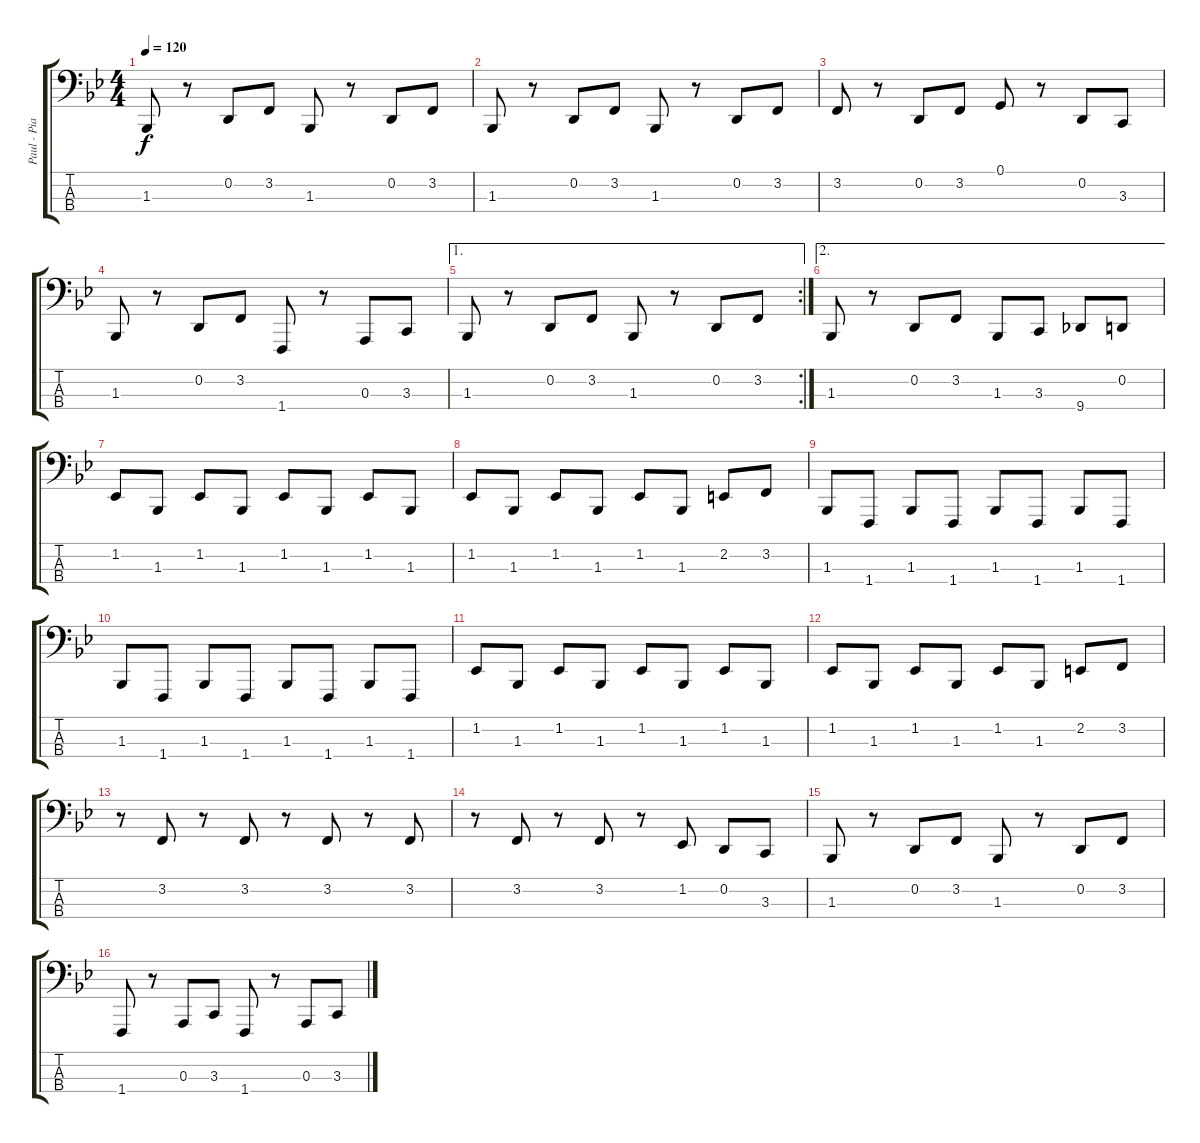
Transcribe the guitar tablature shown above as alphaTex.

\track ("Paul - Piano Bass" "Paul - Pia") {instrument honkytonkpiano}
\staff {score tabs}
\tuning (G2 D2 A1 E1) {hide}
\ts (4 4)
\tempo 120
\clef f4
\ks bb
1.3.8{dy f} r.8 0.2.8 3.2.8 1.3.8 r.8 0.2.8 3.2.8 |
1.3.8 r.8 0.2.8 3.2.8 1.3.8 r.8 0.2.8 3.2.8 |
3.2.8 r.8 0.2.8 3.2.8 0.1.8 r.8 0.2.8 3.3.8 |
1.3.8 r.8 0.2.8 3.2.8 1.4.8 r.8 0.3.8 3.3.8 |
\ae 1
\rc 2
1.3.8 r.8 0.2.8 3.2.8 1.3.8 r.8 0.2.8 3.2.8 |
\ae 2
1.3.8 r.8 0.2.8 3.2.8 1.3.8 3.3.8 9.4.8 0.2.8 |
1.2.8 1.3.8 1.2.8 1.3.8 1.2.8 1.3.8 1.2.8 1.3.8 |
1.2.8 1.3.8 1.2.8 1.3.8 1.2.8 1.3.8 2.2.8 3.2.8 |
1.3.8 1.4.8 1.3.8 1.4.8 1.3.8 1.4.8 1.3.8 1.4.8 |
1.3.8 1.4.8 1.3.8 1.4.8 1.3.8 1.4.8 1.3.8 1.4.8 |
1.2.8 1.3.8 1.2.8 1.3.8 1.2.8 1.3.8 1.2.8 1.3.8 |
1.2.8 1.3.8 1.2.8 1.3.8 1.2.8 1.3.8 2.2.8 3.2.8 |
r.8 3.2.8 r.8 3.2.8 r.8 3.2.8 r.8 3.2.8 |
r.8 3.2.8 r.8 3.2.8 r.8 1.2.8 0.2.8 3.3.8 |
1.3.8 r.8 0.2.8 3.2.8 1.3.8 r.8 0.2.8 3.2.8 |
1.4.8 r.8 0.3.8 3.3.8 1.4.8 r.8 0.3.8 3.3.8
